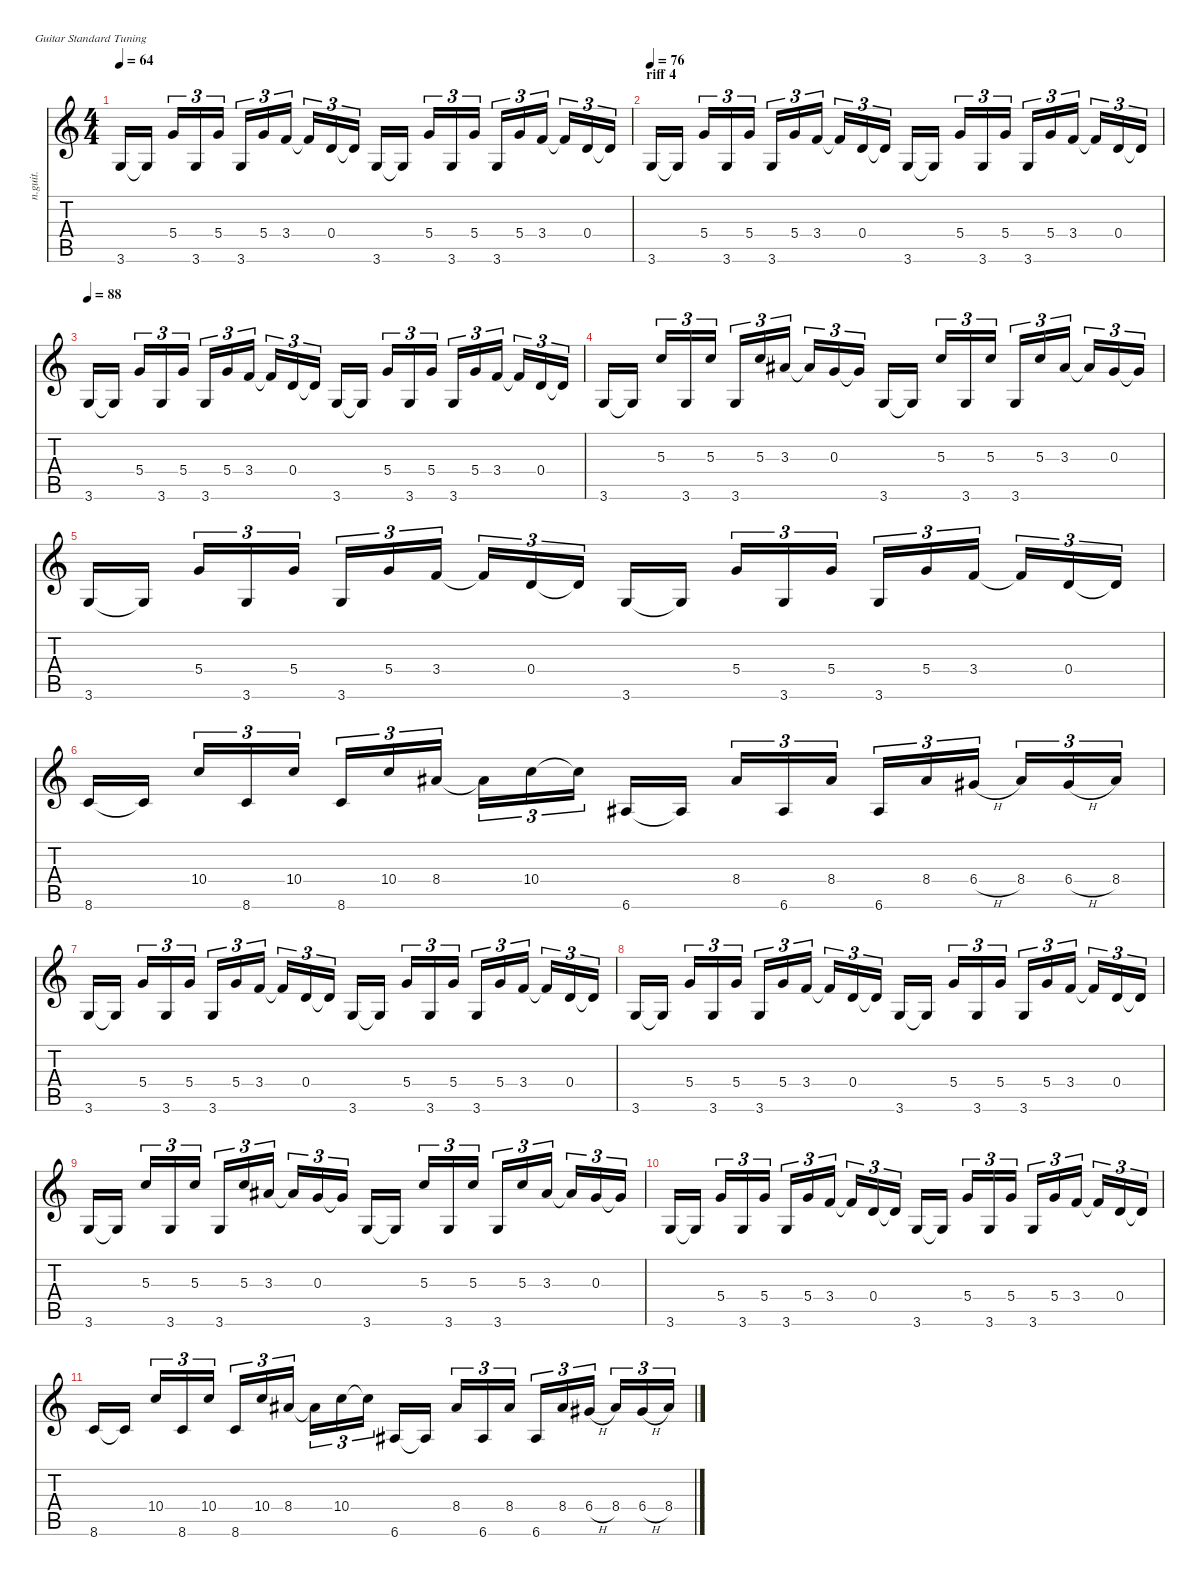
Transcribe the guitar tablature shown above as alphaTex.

\defaultSystemsLayout 4
\hideDynamics
\bracketExtendMode nobrackets
\otherSystemsTrackNameOrientation horizontal
\track ("rythm guitar" "n.guit.") {instrument acousticguitarnylon}
\staff {score tabs}
\tuning (E4 B3 G3 D3 A2 E2)
\ts (4 4)
\tempo 64
\clef g2
\ks c
3.6.16{dy f beam Up} 3.6{t}.16{beam Up} 5.4.16{tu (3 2) beam Up} 3.6.16{tu (3 2) beam Up} 5.4.16{tu (3 2) beam Up} 3.6.16{tu (3 2) beam Up} 5.4.16{tu (3 2) beam Up} 3.4.16{tu (3 2) beam Up} 3.4{t}.16{tu (3 2) beam Up} 0.4.16{tu (3 2) beam Up} 0.4{t}.16{tu (3 2) beam Up} 3.6.16{beam Up} 3.6{t}.16{beam Up} 5.4.16{tu (3 2) beam Up} 3.6.16{tu (3 2) beam Up} 5.4.16{tu (3 2) beam Up} 3.6.16{tu (3 2) beam Up} 5.4.16{tu (3 2) beam Up} 3.4.16{tu (3 2) beam Up} 3.4{t}.16{tu (3 2) beam Up} 0.4.16{tu (3 2) beam Up} 0.4{t}.16{tu (3 2) beam Up} |
\section ("" "riff 4")
\tempo 76
3.6.16{beam Up} 3.6{t}.16{beam Up} 5.4.16{tu (3 2) beam Up} 3.6.16{tu (3 2) beam Up} 5.4.16{tu (3 2) beam Up} 3.6.16{tu (3 2) beam Up} 5.4.16{tu (3 2) beam Up} 3.4.16{tu (3 2) beam Up} 3.4{t}.16{tu (3 2) beam Up} 0.4.16{tu (3 2) beam Up} 0.4{t}.16{tu (3 2) beam Up} 3.6.16{beam Up} 3.6{t}.16{beam Up} 5.4.16{tu (3 2) beam Up} 3.6.16{tu (3 2) beam Up} 5.4.16{tu (3 2) beam Up} 3.6.16{tu (3 2) beam Up} 5.4.16{tu (3 2) beam Up} 3.4.16{tu (3 2) beam Up} 3.4{t}.16{tu (3 2) beam Up} 0.4.16{tu (3 2) beam Up} 0.4{t}.16{tu (3 2) beam Up} |
\tempo 88
3.6.16{beam Up} 3.6{t}.16{beam Up} 5.4.16{tu (3 2) beam Up} 3.6.16{tu (3 2) beam Up} 5.4.16{tu (3 2) beam Up} 3.6.16{tu (3 2) beam Up} 5.4.16{tu (3 2) beam Up} 3.4.16{tu (3 2) beam Up} 3.4{t}.16{tu (3 2) beam Up} 0.4.16{tu (3 2) beam Up} 0.4{t}.16{tu (3 2) beam Up} 3.6.16{beam Up} 3.6{t}.16{beam Up} 5.4.16{tu (3 2) beam Up} 3.6.16{tu (3 2) beam Up} 5.4.16{tu (3 2) beam Up} 3.6.16{tu (3 2) beam Up} 5.4.16{tu (3 2) beam Up} 3.4.16{tu (3 2) beam Up} 3.4{t}.16{tu (3 2) beam Up} 0.4.16{tu (3 2) beam Up} 0.4{t}.16{tu (3 2) beam Up} |
3.6.16{beam Up} 3.6{t}.16{beam Up} 5.3.16{tu (3 2) beam Up} 3.6.16{tu (3 2) beam Up} 5.3.16{tu (3 2) beam Up} 3.6.16{tu (3 2) beam Up} 5.3.16{tu (3 2) beam Up} 3.3{acc #}.16{tu (3 2) beam Up} 3.3{t acc #}.16{tu (3 2) beam Up} 0.3.16{tu (3 2) beam Up} 0.3{t}.16{tu (3 2) beam Up} 3.6.16{beam Up} 3.6{t}.16{beam Up} 5.3.16{tu (3 2) beam Up} 3.6.16{tu (3 2) beam Up} 5.3.16{tu (3 2) beam Up} 3.6.16{tu (3 2) beam Up} 5.3.16{tu (3 2) beam Up} 3.3{acc #}.16{tu (3 2) beam Up} 3.3{t acc #}.16{tu (3 2) beam Up} 0.3.16{tu (3 2) beam Up} 0.3{t}.16{tu (3 2) beam Up} |
3.6.16{beam Up} 3.6{t}.16{beam Up} 5.4.16{tu (3 2) beam Up} 3.6.16{tu (3 2) beam Up} 5.4.16{tu (3 2) beam Up} 3.6.16{tu (3 2) beam Up} 5.4.16{tu (3 2) beam Up} 3.4.16{tu (3 2) beam Up} 3.4{t}.16{tu (3 2) beam Up} 0.4.16{tu (3 2) beam Up} 0.4{t}.16{tu (3 2) beam Up} 3.6.16{beam Up} 3.6{t}.16{beam Up} 5.4.16{tu (3 2) beam Up} 3.6.16{tu (3 2) beam Up} 5.4.16{tu (3 2) beam Up} 3.6.16{tu (3 2) beam Up} 5.4.16{tu (3 2) beam Up} 3.4.16{tu (3 2) beam Up} 3.4{t}.16{tu (3 2) beam Up} 0.4.16{tu (3 2) beam Up} 0.4{t}.16{tu (3 2) beam Up} |
8.6.16{beam Up} 8.6{t}.16{beam Up} 10.4.16{tu (3 2) beam Up} 8.6.16{tu (3 2) beam Up} 10.4.16{tu (3 2) beam Up} 8.6.16{tu (3 2) beam Up} 10.4.16{tu (3 2) beam Up} 8.4{acc #}.16{tu (3 2) beam Up} 8.4{t acc #}.16{tu (3 2) beam Down} 10.4.16{tu (3 2) beam Down} 10.4{t}.16{tu (3 2) beam Down} 6.6{acc #}.16{beam Up} 6.6{t acc #}.16{beam Up} 8.4{acc #}.16{tu (3 2) beam Up} 6.6{acc #}.16{tu (3 2) beam Up} 8.4{acc #}.16{tu (3 2) beam Up} 6.6{acc #}.16{tu (3 2) beam Up} 8.4{acc #}.16{tu (3 2) beam Up} 6.4{h acc #}.16{tu (3 2) beam Up} 8.4{acc #}.16{tu (3 2) beam Up} 6.4{h acc #}.16{tu (3 2) beam Up} 8.4{acc #}.16{tu (3 2) beam Up} |
3.6.16{beam Up} 3.6{t}.16{beam Up} 5.4.16{tu (3 2) beam Up} 3.6.16{tu (3 2) beam Up} 5.4.16{tu (3 2) beam Up} 3.6.16{tu (3 2) beam Up} 5.4.16{tu (3 2) beam Up} 3.4.16{tu (3 2) beam Up} 3.4{t}.16{tu (3 2) beam Up} 0.4.16{tu (3 2) beam Up} 0.4{t}.16{tu (3 2) beam Up} 3.6.16{beam Up} 3.6{t}.16{beam Up} 5.4.16{tu (3 2) beam Up} 3.6.16{tu (3 2) beam Up} 5.4.16{tu (3 2) beam Up} 3.6.16{tu (3 2) beam Up} 5.4.16{tu (3 2) beam Up} 3.4.16{tu (3 2) beam Up} 3.4{t}.16{tu (3 2) beam Up} 0.4.16{tu (3 2) beam Up} 0.4{t}.16{tu (3 2) beam Up} |
3.6.16{beam Up} 3.6{t}.16{beam Up} 5.4.16{tu (3 2) beam Up} 3.6.16{tu (3 2) beam Up} 5.4.16{tu (3 2) beam Up} 3.6.16{tu (3 2) beam Up} 5.4.16{tu (3 2) beam Up} 3.4.16{tu (3 2) beam Up} 3.4{t}.16{tu (3 2) beam Up} 0.4.16{tu (3 2) beam Up} 0.4{t}.16{tu (3 2) beam Up} 3.6.16{beam Up} 3.6{t}.16{beam Up} 5.4.16{tu (3 2) beam Up} 3.6.16{tu (3 2) beam Up} 5.4.16{tu (3 2) beam Up} 3.6.16{tu (3 2) beam Up} 5.4.16{tu (3 2) beam Up} 3.4.16{tu (3 2) beam Up} 3.4{t}.16{tu (3 2) beam Up} 0.4.16{tu (3 2) beam Up} 0.4{t}.16{tu (3 2) beam Up} |
3.6.16{beam Up} 3.6{t}.16{beam Up} 5.3.16{tu (3 2) beam Up} 3.6.16{tu (3 2) beam Up} 5.3.16{tu (3 2) beam Up} 3.6.16{tu (3 2) beam Up} 5.3.16{tu (3 2) beam Up} 3.3{acc #}.16{tu (3 2) beam Up} 3.3{t acc #}.16{tu (3 2) beam Up} 0.3.16{tu (3 2) beam Up} 0.3{t}.16{tu (3 2) beam Up} 3.6.16{beam Up} 3.6{t}.16{beam Up} 5.3.16{tu (3 2) beam Up} 3.6.16{tu (3 2) beam Up} 5.3.16{tu (3 2) beam Up} 3.6.16{tu (3 2) beam Up} 5.3.16{tu (3 2) beam Up} 3.3{acc #}.16{tu (3 2) beam Up} 3.3{t acc #}.16{tu (3 2) beam Up} 0.3.16{tu (3 2) beam Up} 0.3{t}.16{tu (3 2) beam Up} |
3.6.16{beam Up} 3.6{t}.16{beam Up} 5.4.16{tu (3 2) beam Up} 3.6.16{tu (3 2) beam Up} 5.4.16{tu (3 2) beam Up} 3.6.16{tu (3 2) beam Up} 5.4.16{tu (3 2) beam Up} 3.4.16{tu (3 2) beam Up} 3.4{t}.16{tu (3 2) beam Up} 0.4.16{tu (3 2) beam Up} 0.4{t}.16{tu (3 2) beam Up} 3.6.16{beam Up} 3.6{t}.16{beam Up} 5.4.16{tu (3 2) beam Up} 3.6.16{tu (3 2) beam Up} 5.4.16{tu (3 2) beam Up} 3.6.16{tu (3 2) beam Up} 5.4.16{tu (3 2) beam Up} 3.4.16{tu (3 2) beam Up} 3.4{t}.16{tu (3 2) beam Up} 0.4.16{tu (3 2) beam Up} 0.4{t}.16{tu (3 2) beam Up} |
8.6.16{beam Up} 8.6{t}.16{beam Up} 10.4.16{tu (3 2) beam Up} 8.6.16{tu (3 2) beam Up} 10.4.16{tu (3 2) beam Up} 8.6.16{tu (3 2) beam Up} 10.4.16{tu (3 2) beam Up} 8.4{acc #}.16{tu (3 2) beam Up} 8.4{t acc #}.16{tu (3 2) beam Down} 10.4.16{tu (3 2) beam Down} 10.4{t}.16{tu (3 2) beam Down} 6.6{acc #}.16{beam Up} 6.6{t acc #}.16{beam Up} 8.4{acc #}.16{tu (3 2) beam Up} 6.6{acc #}.16{tu (3 2) beam Up} 8.4{acc #}.16{tu (3 2) beam Up} 6.6{acc #}.16{tu (3 2) beam Up} 8.4{acc #}.16{tu (3 2) beam Up} 6.4{h acc #}.16{tu (3 2) beam Up} 8.4{acc #}.16{tu (3 2) beam Up} 6.4{h acc #}.16{tu (3 2) beam Up} 8.4{acc #}.16{tu (3 2) beam Up}
